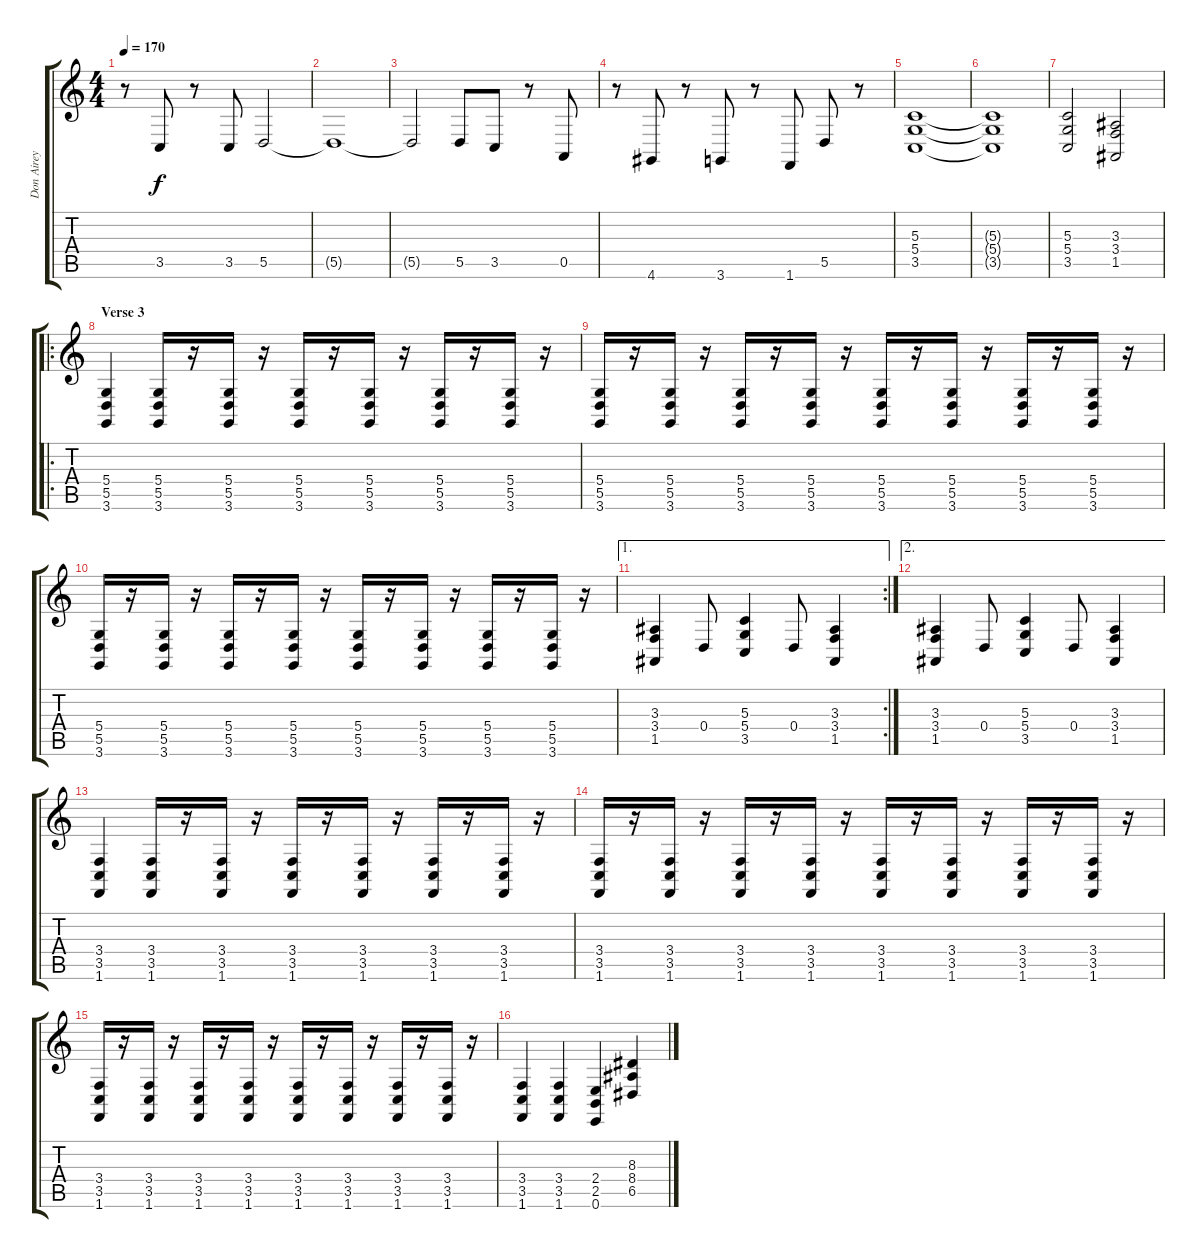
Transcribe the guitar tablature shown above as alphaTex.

\track ("Don Airey - Left Hand" "Don Airey ") {instrument drawbarorgan}
\staff {score tabs}
\tuning (E4 B3 G3 D3 A2 E2) {hide}
\ts (4 4)
\tempo 170
\clef g2
\ks c
r.8{dy f} 3.5.8 r.8 3.5.8 5.5.2 |
5.5{t}.1 |
5.5{t}.2 5.5.8 3.5.8 r.8 0.5.8 |
r.8 4.6.8 r.8 3.6.8 r.8 1.6.8 5.5.8 r.8 |
(5.3 5.4 3.5).1 |
(5.3{t} 5.4{t} 3.5{t}).1 |
(5.3 5.4 3.5).2 (3.3 3.4 1.5).2 |
\ro
\section ("" "Verse 3")
(5.4 5.5 3.6).4 (5.4 5.5 3.6).16 r.16 (5.4 5.5 3.6).16 r.16 (5.4 5.5 3.6).16 r.16 (5.4 5.5 3.6).16 r.16 (5.4 5.5 3.6).16 r.16 (5.4 5.5 3.6).16 r.16 |
(5.4 5.5 3.6).16 r.16 (5.4 5.5 3.6).16 r.16 (5.4 5.5 3.6).16 r.16 (5.4 5.5 3.6).16 r.16 (5.4 5.5 3.6).16 r.16 (5.4 5.5 3.6).16 r.16 (5.4 5.5 3.6).16 r.16 (5.4 5.5 3.6).16 r.16 |
(5.4 5.5 3.6).16 r.16 (5.4 5.5 3.6).16 r.16 (5.4 5.5 3.6).16 r.16 (5.4 5.5 3.6).16 r.16 (5.4 5.5 3.6).16 r.16 (5.4 5.5 3.6).16 r.16 (5.4 5.5 3.6).16 r.16 (5.4 5.5 3.6).16 r.16 |
\ae 1
\rc 2
(3.3 3.4 1.5).4 0.4.8 (5.3 5.4 3.5).4 0.4.8 (3.3 3.4 1.5).4 |
\ae 2
(3.3 3.4 1.5).4 0.4.8 (5.3 5.4 3.5).4 0.4.8 (3.3 3.4 1.5).4 |
(3.4 3.5 1.6).4 (3.4 3.5 1.6).16 r.16 (3.4 3.5 1.6).16 r.16 (3.4 3.5 1.6).16 r.16 (3.4 3.5 1.6).16 r.16 (3.4 3.5 1.6).16 r.16 (3.4 3.5 1.6).16 r.16 |
(3.4 3.5 1.6).16 r.16 (3.4 3.5 1.6).16 r.16 (3.4 3.5 1.6).16 r.16 (3.4 3.5 1.6).16 r.16 (3.4 3.5 1.6).16 r.16 (3.4 3.5 1.6).16 r.16 (3.4 3.5 1.6).16 r.16 (3.4 3.5 1.6).16 r.16 |
(3.4 3.5 1.6).16 r.16 (3.4 3.5 1.6).16 r.16 (3.4 3.5 1.6).16 r.16 (3.4 3.5 1.6).16 r.16 (3.4 3.5 1.6).16 r.16 (3.4 3.5 1.6).16 r.16 (3.4 3.5 1.6).16 r.16 (3.4 3.5 1.6).16 r.16 |
(3.4 3.5 1.6).4 (3.4 3.5 1.6).4 (2.4 2.5 0.6).4 (8.3 8.4 6.5).4
